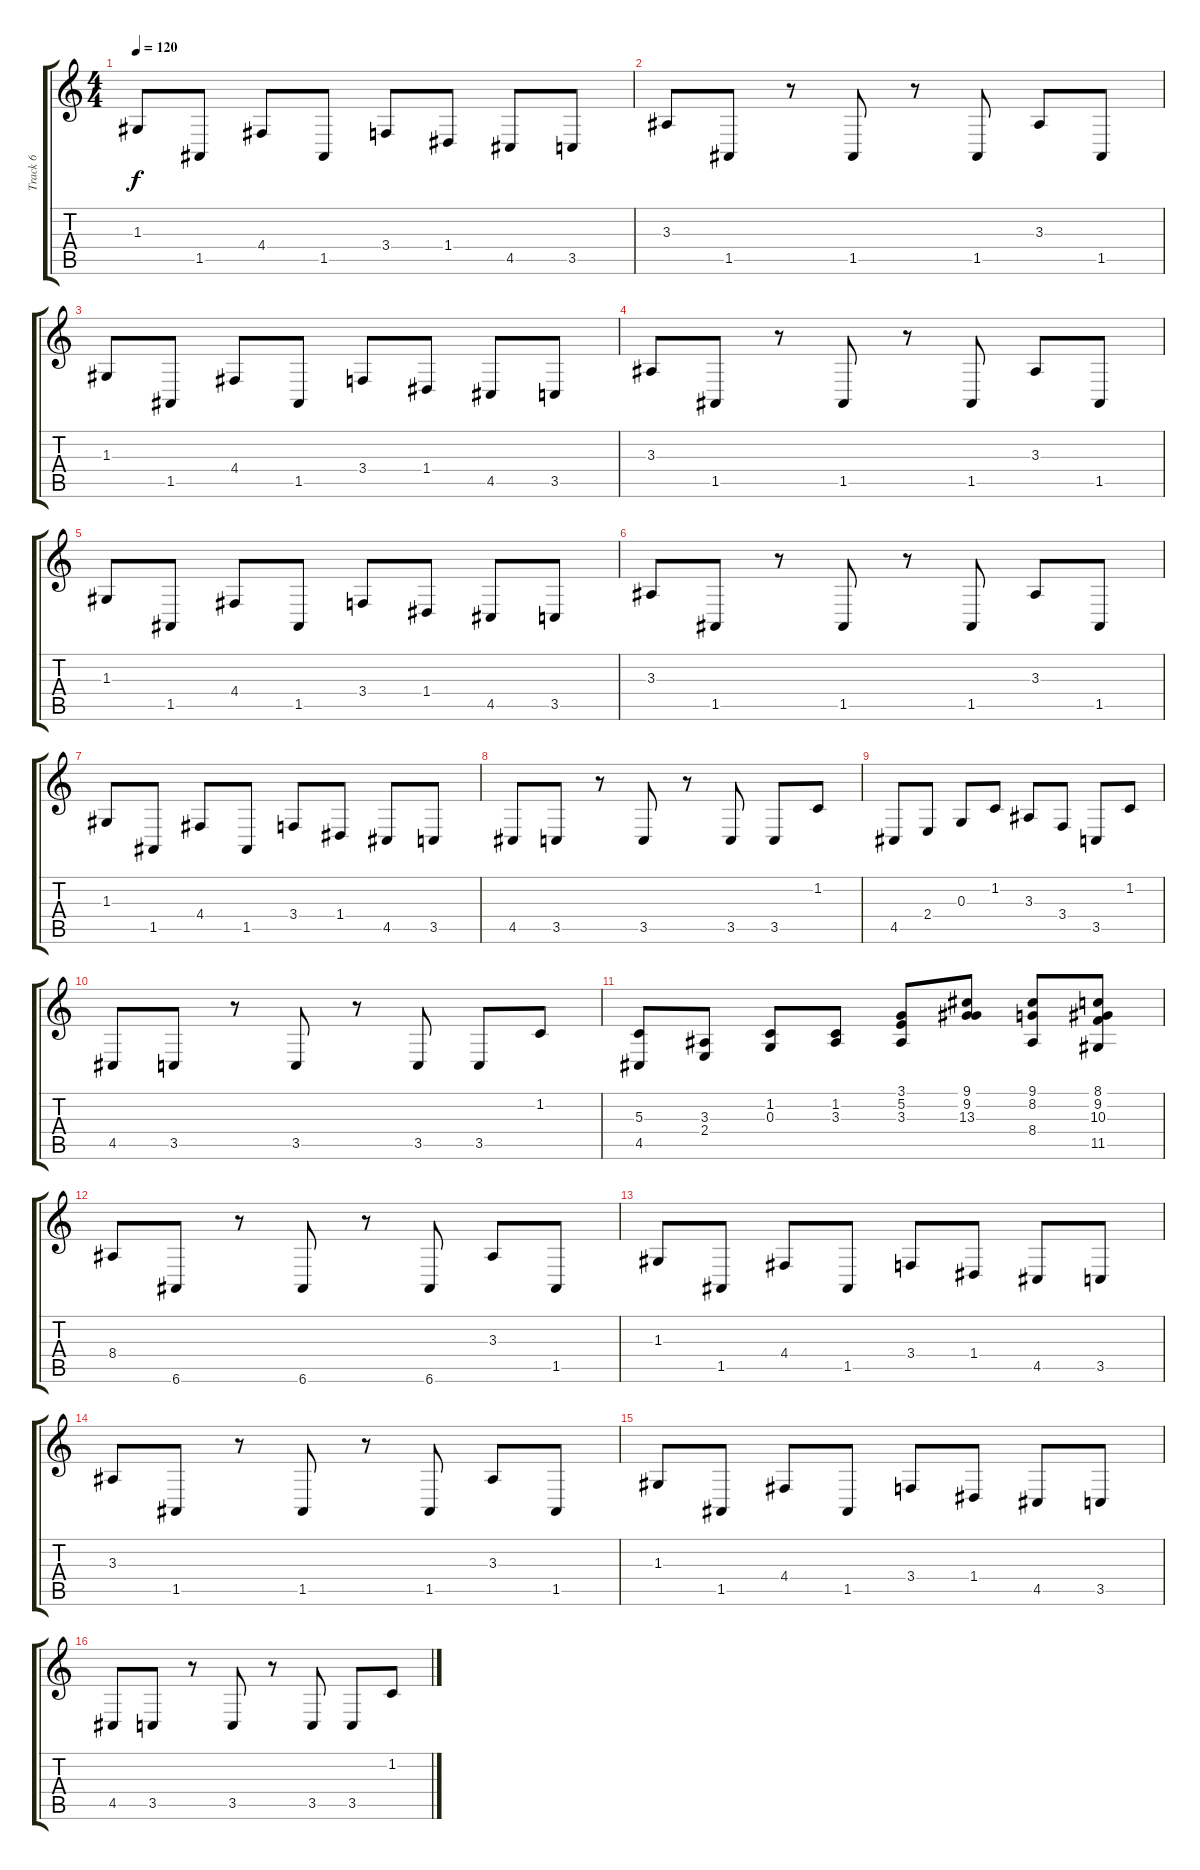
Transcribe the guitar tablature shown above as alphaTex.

\track ("Track 6" "Track 6") {instrument stringensemble1}
\staff {score tabs}
\tuning (E4 B3 G3 D3 A2 E2) {hide}
\ts (4 4)
\tempo 120
\clef g2
\ks c
1.3.8{dy f} 1.5.8 4.4.8 1.5.8 3.4.8 1.4.8 4.5.8 3.5.8 |
3.3.8 1.5.8 r.8 1.5.8 r.8 1.5.8 3.3.8 1.5.8 |
1.3.8 1.5.8 4.4.8 1.5.8 3.4.8 1.4.8 4.5.8 3.5.8 |
3.3.8 1.5.8 r.8 1.5.8 r.8 1.5.8 3.3.8 1.5.8 |
1.3.8 1.5.8 4.4.8 1.5.8 3.4.8 1.4.8 4.5.8 3.5.8 |
3.3.8 1.5.8 r.8 1.5.8 r.8 1.5.8 3.3.8 1.5.8 |
1.3.8 1.5.8 4.4.8 1.5.8 3.4.8 1.4.8 4.5.8 3.5.8 |
4.5.8 3.5.8 r.8 3.5.8 r.8 3.5.8 3.5.8 1.2.8 |
4.5.8 2.4.8 0.3.8 1.2.8 3.3.8 3.4.8 3.5.8 1.2.8 |
4.5.8 3.5.8 r.8 3.5.8 r.8 3.5.8 3.5.8 1.2.8 |
(5.3 4.5).8 (3.3 2.4).8 (1.2 0.3).8 (1.2 3.3).8 (3.1 5.2 3.3).8 (9.1 9.2 13.3).8 (9.1 8.2 8.4).8 (8.1 9.2 10.3 11.5).8 |
8.4.8 6.6.8 r.8 6.6.8 r.8 6.6.8 3.3.8 1.5.8 |
1.3.8 1.5.8 4.4.8 1.5.8 3.4.8 1.4.8 4.5.8 3.5.8 |
3.3.8 1.5.8 r.8 1.5.8 r.8 1.5.8 3.3.8 1.5.8 |
1.3.8 1.5.8 4.4.8 1.5.8 3.4.8 1.4.8 4.5.8 3.5.8 |
4.5.8 3.5.8 r.8 3.5.8 r.8 3.5.8 3.5.8 1.2.8
